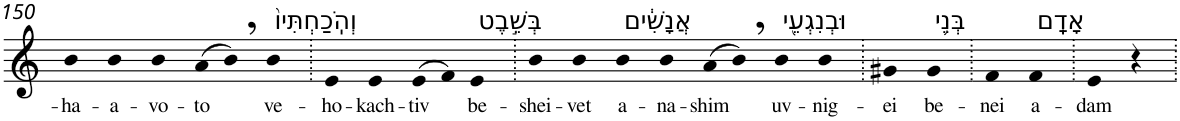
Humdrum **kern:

**kern	**text
*part1	*part1
*staff1	*staff1
*I"Piano	*
*I'Pno	*
!!LO:PB:g=z
*clefG2	*
*k[]	*
=150	=150
!	!LO:LY:b
4b	-ha-
!	!LO:LY:b
4b	-a-
!	!LO:LY:b
4b	-vo-
!	!LO:LY:b
(>8a	-to
8b,)	.
!LO:TX:a:t=וְהֹֽכַחְתִּיו֙	!
!	!LO:LY:b
4b	ve-
=151.	=151.
!	!LO:LY:b
4e	-ho-
!	!LO:LY:b
4e	-kach-
!	!LO:LY:b
(>8e	-tiv
8f)	.
!LO:TX:a:t=בְּשֵׁ֣בֶט	!
!	!LO:LY:b
4e	be-
=152.	=152.
!	!LO:LY:b
4b	-shei-
!	!LO:LY:b
4b	-vet
!LO:TX:a:t=אֲנָשִׁ֔ים	!
!	!LO:LY:b
4b	a-
!	!LO:LY:b
4b	-na-
!	!LO:LY:b
(>8a	-shim
8b,)	.
!LO:TX:a:t=וּבְנִגְעֵ֖י	!
!	!LO:LY:b
4b	uv-
!	!LO:LY:b
4b	-nig-
=153.	=153.
!	!LO:LY:b
4g#X	-ei
!LO:TX:a:t=בְּנֵ֥י	!
!	!LO:LY:b
4g#	be-
=154.	=154.
!	!LO:LY:b
4f	-nei
!LO:TX:a:t=אָדָֽם	!
!	!LO:LY:b
4f	a-
=155.	=155.
!	!LO:LY:b
4e	-dam
4r	.
=.	=.
*-	*-
